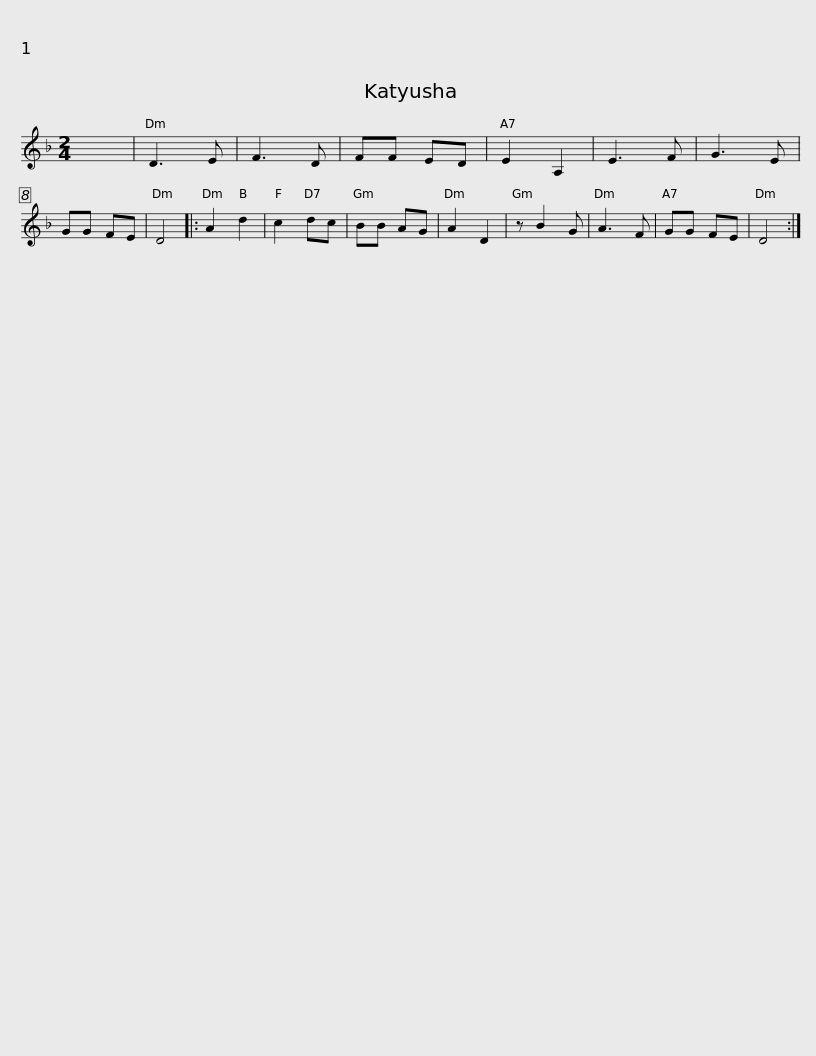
X:1
L:1/8
M:2/4
I:linebreak $
K:Dmin
V:1 treble
V:1
 x4 | D3 E | F3 D | FF ED | E2 A,2 | %5
 E3 F | G3 E | GG FE | D4 |: A2 d2 | %10
 c2 dc | BB AG | A2 D2 |$ z B2 G | A3 F | %15
 GG FE | D4 :| %17
